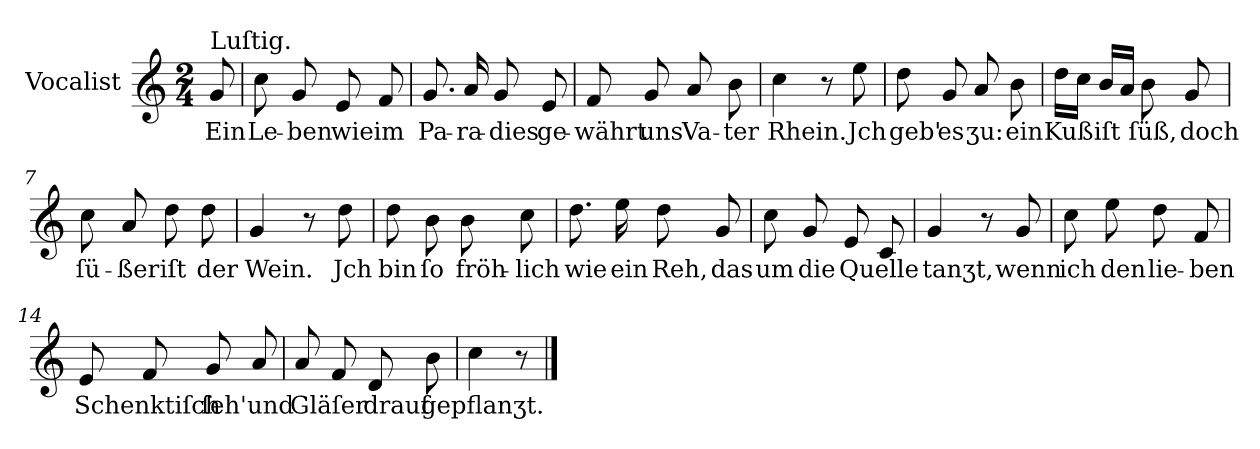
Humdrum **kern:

**kern	**text
*part1	*part1
*staff1	*staff1
*I"Vocalist	*
*clefG2	*
*k[]	*
*C:	*
*M2/4	*
=	=
!LO:TX:a:t=Luſtig.	!
8g	Ein
=1	=1
8cc	Le-
8g	-ben
8e	wie
8f	im
=2	=2
8.g	Pa-
16a	-ra-
8g	-dies
8e	ge-
=3	=3
8f	-währt
8g	uns
8a	Va-
8b	-ter
=4	=4
4cc	Rhein.
8r	.
8ee	Jch
=5	=5
8dd	geb'
8g	es
8a	ʒu:
8b	ein
=6	=6
16ddLL	Kuß
16ccJJ	.
16bLL	iſt
16aJJ	.
8b	ſüß,
8g	doch
=7	=7
8cc	ſü-
8a	-ßer
8dd	iſt
8dd	der
=8	=8
4g	Wein.
8r	.
8dd	Jch
=9	=9
8dd	bin
8b	ſo
8b	fröh-
8cc	-lich
=10	=10
8.dd	wie
16ee	ein
8dd	Reh,
8g	das
=11	=11
8cc	um
8g	die
8e	Quelle
8c	.
=12	=12
4g	tanʒt,
8r	.
8g	wenn
=13	=13
8cc	ich
8ee	den
8dd	lie-
8f	-ben
=14	=14
8e	Schenktiſch
8f	.
8g	ſeh'
8a	und
=15	=15
8a	Gläſer
8f	.
8d	drauf
8b	gepflanʒt.
=16	=16
4cc	.
8r	.
==	==
*-	*-
